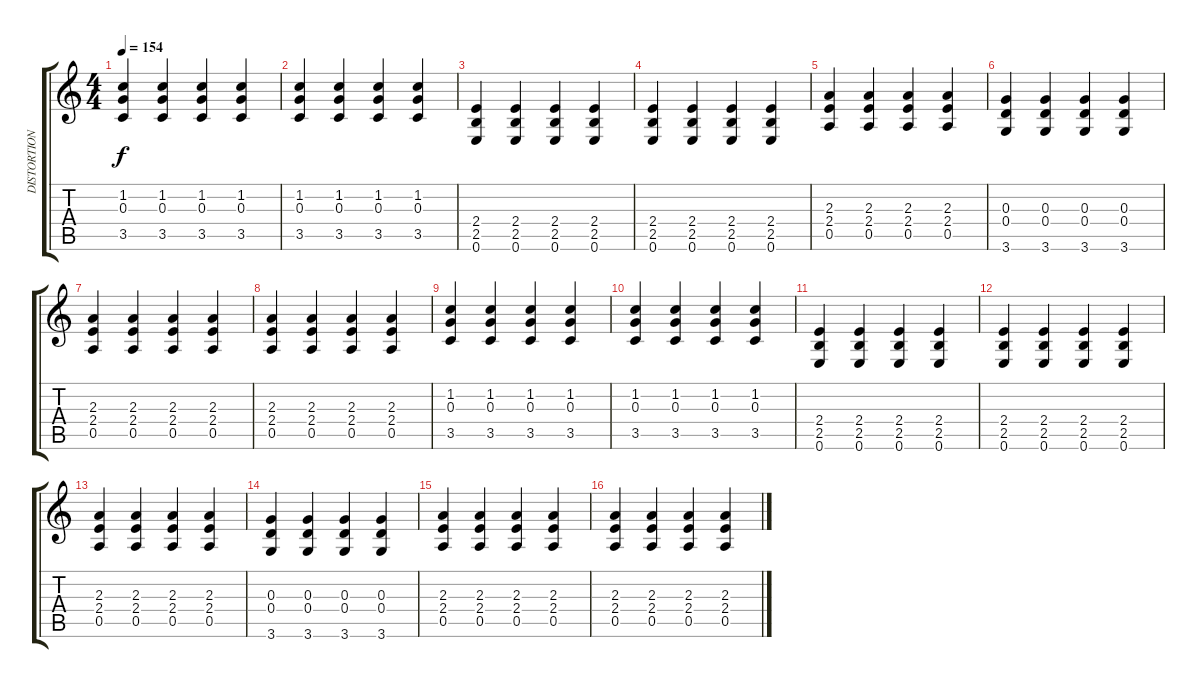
\track ("DISTORTION" "DISTORTION") {instrument distortionguitar}
\staff {score tabs}
\tuning (E4 B3 G3 D3 A2 E2) {hide}
\ts (4 4)
\tempo 154
\clef g2
\ks c
(1.2 0.3 3.5).4{dy f} (1.2 0.3 3.5).4 (1.2 0.3 3.5).4 (1.2 0.3 3.5).4 |
(1.2 0.3 3.5).4 (1.2 0.3 3.5).4 (1.2 0.3 3.5).4 (1.2 0.3 3.5).4 |
(2.4 2.5 0.6).4 (2.4 2.5 0.6).4 (2.4 2.5 0.6).4 (2.4 2.5 0.6).4 |
(2.4 2.5 0.6).4 (2.4 2.5 0.6).4 (2.4 2.5 0.6).4 (2.4 2.5 0.6).4 |
(2.3 2.4 0.5).4 (2.3 2.4 0.5).4 (2.3 2.4 0.5).4 (2.3 2.4 0.5).4 |
(0.3 0.4 3.6).4 (0.3 0.4 3.6).4 (0.3 0.4 3.6).4 (0.3 0.4 3.6).4 |
(2.3 2.4 0.5).4 (2.3 2.4 0.5).4 (2.3 2.4 0.5).4 (2.3 2.4 0.5).4 |
(2.3 2.4 0.5).4 (2.3 2.4 0.5).4 (2.3 2.4 0.5).4 (2.3 2.4 0.5).4 |
(1.2 0.3 3.5).4 (1.2 0.3 3.5).4 (1.2 0.3 3.5).4 (1.2 0.3 3.5).4 |
(1.2 0.3 3.5).4 (1.2 0.3 3.5).4 (1.2 0.3 3.5).4 (1.2 0.3 3.5).4 |
(2.4 2.5 0.6).4 (2.4 2.5 0.6).4 (2.4 2.5 0.6).4 (2.4 2.5 0.6).4 |
(2.4 2.5 0.6).4 (2.4 2.5 0.6).4 (2.4 2.5 0.6).4 (2.4 2.5 0.6).4 |
(2.3 2.4 0.5).4 (2.3 2.4 0.5).4 (2.3 2.4 0.5).4 (2.3 2.4 0.5).4 |
(0.3 0.4 3.6).4 (0.3 0.4 3.6).4 (0.3 0.4 3.6).4 (0.3 0.4 3.6).4 |
(2.3 2.4 0.5).4 (2.3 2.4 0.5).4 (2.3 2.4 0.5).4 (2.3 2.4 0.5).4 |
(2.3 2.4 0.5).4 (2.3 2.4 0.5).4 (2.3 2.4 0.5).4 (2.3 2.4 0.5).4
